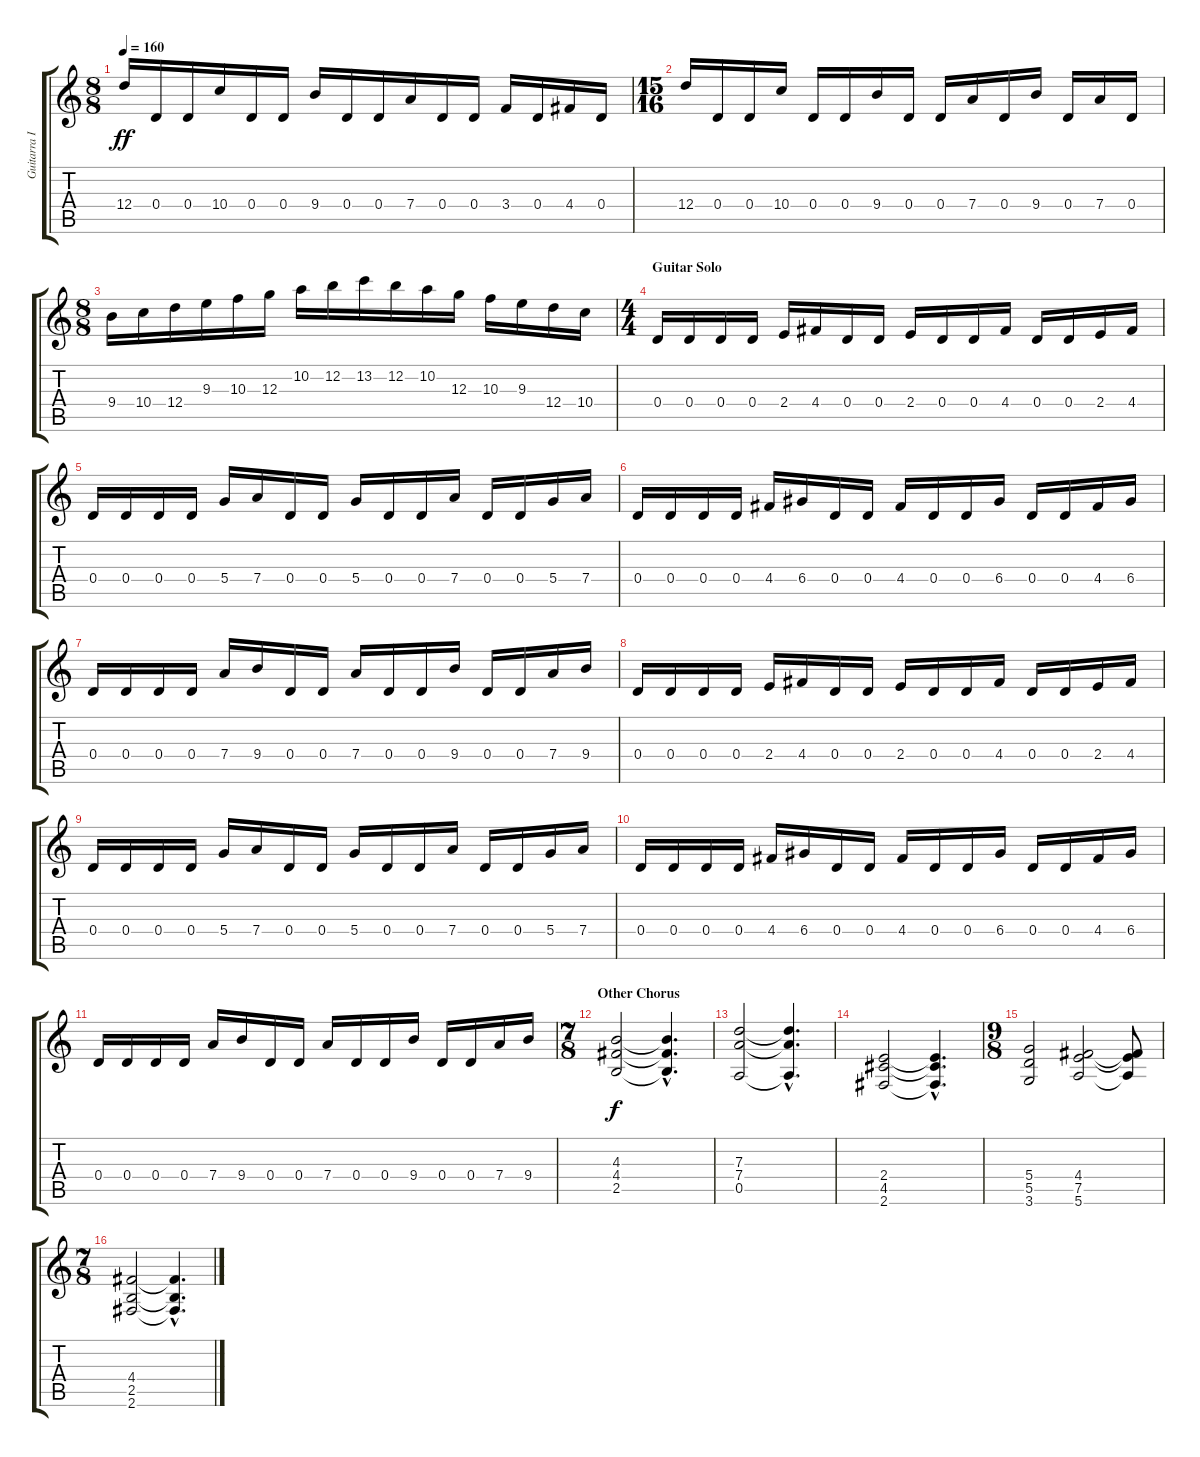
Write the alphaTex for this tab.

\track ("Guitarra I" "Guitarra I") {instrument distortionguitar}
\staff {score tabs}
\tuning (E4 B3 G3 D3 A2 E2) {hide}
\ts (8 8)
\tempo 160
\clef g2
\ks c
12.4.16{dy ff} 0.4.16 0.4.16 10.4.16 0.4.16 0.4.16 9.4.16 0.4.16 0.4.16 7.4.16 0.4.16 0.4.16 3.4.16 0.4.16 4.4.16 0.4.16 |
\ts (15 16)
12.4.16 0.4.16 0.4.16 10.4.16 0.4.16 0.4.16 9.4.16 0.4.16 0.4.16 7.4.16 0.4.16 9.4.16 0.4.16 7.4.16 0.4.16 |
\ts (8 8)
9.4.16 10.4.16 12.4.16 9.3.16 10.3.16 12.3.16 10.2.16 12.2.16 13.2.16 12.2.16 10.2.16 12.3.16 10.3.16 9.3.16 12.4.16 10.4.16 |
\ts (4 4)
\section ("" "Guitar Solo")
0.4.16 0.4.16 0.4.16 0.4.16 2.4.16 4.4.16 0.4.16 0.4.16 2.4.16 0.4.16 0.4.16 4.4.16 0.4.16 0.4.16 2.4.16 4.4.16 |
0.4.16 0.4.16 0.4.16 0.4.16 5.4.16 7.4.16 0.4.16 0.4.16 5.4.16 0.4.16 0.4.16 7.4.16 0.4.16 0.4.16 5.4.16 7.4.16 |
0.4.16 0.4.16 0.4.16 0.4.16 4.4.16 6.4.16 0.4.16 0.4.16 4.4.16 0.4.16 0.4.16 6.4.16 0.4.16 0.4.16 4.4.16 6.4.16 |
0.4.16 0.4.16 0.4.16 0.4.16 7.4.16 9.4.16 0.4.16 0.4.16 7.4.16 0.4.16 0.4.16 9.4.16 0.4.16 0.4.16 7.4.16 9.4.16 |
0.4.16 0.4.16 0.4.16 0.4.16 2.4.16 4.4.16 0.4.16 0.4.16 2.4.16 0.4.16 0.4.16 4.4.16 0.4.16 0.4.16 2.4.16 4.4.16 |
0.4.16 0.4.16 0.4.16 0.4.16 5.4.16 7.4.16 0.4.16 0.4.16 5.4.16 0.4.16 0.4.16 7.4.16 0.4.16 0.4.16 5.4.16 7.4.16 |
0.4.16 0.4.16 0.4.16 0.4.16 4.4.16 6.4.16 0.4.16 0.4.16 4.4.16 0.4.16 0.4.16 6.4.16 0.4.16 0.4.16 4.4.16 6.4.16 |
0.4.16 0.4.16 0.4.16 0.4.16 7.4.16 9.4.16 0.4.16 0.4.16 7.4.16 0.4.16 0.4.16 9.4.16 0.4.16 0.4.16 7.4.16 9.4.16 |
\ts (7 8)
\section ("" "Other Chorus")
(4.3 4.4 2.5).2{dy f balance 0} (4.3{hac t} 4.4{hac t} 2.5{hac t}).4{d} |
(7.3 7.4 0.5).2 (7.3{hac t} 7.4{hac t} 0.5{hac t}).4{d} |
(2.4 4.5 2.6).2 (2.4{hac t} 4.5{hac t} 2.6{hac t}).4{d} |
\ts (9 8)
(5.4 5.5 3.6).2 (4.4 7.5 5.6).2 (4.4{t} 7.5{t} 5.6{t}).8 |
\ts (7 8)
(4.4 2.5 2.6).2 (4.4{hac t} 2.5{hac t} 2.6{hac t}).4{d}
